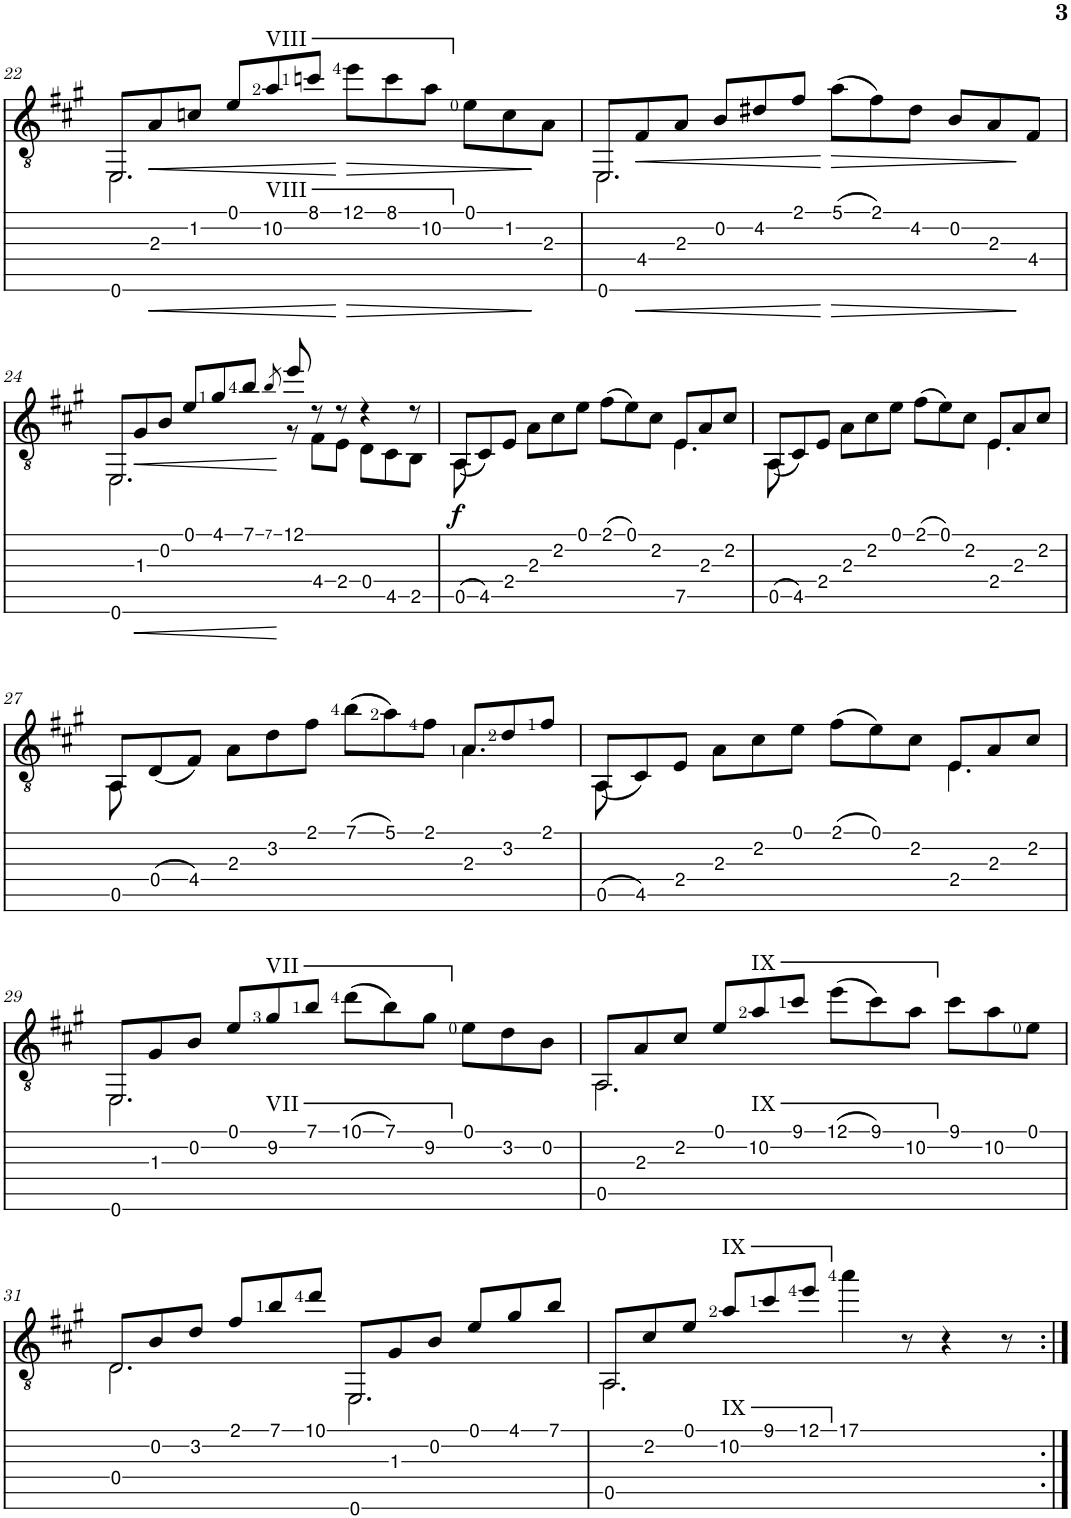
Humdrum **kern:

**kern	**kern	**dynam
*part1	*part1	*part1
*staff2	*staff1	*staff1/2
*I"Classical Guitar	*	*
*I'Guit.	*	*
!!LO:PB:g=z
*	*clefGv2	*
*k[f#c#g#]	*k[f#c#g#]	*
*A:	*A:	*
*M12/8	*M12/8	*
=22	=22	=22
*^	*^	*
8EEL	2.EE	8EE/L	2.EE\	.
!	!	!	!	!LO:HP:b
8A	.	8A/	.	<
8cnJ	.	8cn/J	.	.
8eL	.	8e/L	.	.
!	!	!LO:TX:a:t=VIII	!	!
!LO:TX:a:t=VIII	!	!	!	!
8a	.	8a/	.	.
8ccnJ	.	8ccn/J	.	.
!	!	!	!	!LO:HP:n=1:b
8eeL	2.r	8ee\L	2.ryy	[ >
8cc	.	8cc\	.	.
8aJ	.	8a\J	.	.
8eL	.	8e\L	.	.
8c	.	8c\	.	.
8AJ	.	8A\J	.	]
=23	=23	=23	=23	=23
8EEL	2.EE	8EE/L	2.EE\	.
!	!	!	!	!LO:HP:b
8F#	.	8F#/	.	<
8AJ	.	8A/J	.	.
8BL	.	8B/L	.	.
8d#X	.	8d#X/	.	.
8f#J	.	8f#/J	.	.
!	!	!	!	!LO:HP:n=1:b
8aL	2.r	(8a\L	2.ryy	[ >
8f#	.	8f#\)	.	.
8d#J	.	8d#\J	.	.
8BL	.	8B/L	.	.
8A	.	8A/	.	.
8F#J	.	8F#/J	.	]
!!LO:LB:g=z	!!
=24	=24	=24	=24	=24
8EEL	2.EE	8EE/L	2.EE\	.
!	!	!	!	!LO:HP:b
8G#	.	8G#/	.	<
8BJ	.	8B/J	.	.
8eL	.	8e/L	.	.
8g#	.	8g#/	.	.
8bJ	.	8b/J	.	.
qb	.	8qb/	.	.
8ee	8r	8ee/	8r	[
8r	8F#L	8r	8F#\L	.
8r	8EJ	8r	8E\J	.
4r	8DL	4r	8D\L	.
.	8C#	.	8C#\	.
8r	8BBJ	8r	8BB\J	.
=25	=25	=25	=25	=25
!	!	!	!	!LO:DY:b
8AAL	8AA	(<8AA/L	8AA\	f
8C#	8ryy	8C#/)	8ryy	.
8EJ	2r	8E/J	2ryy	.
8AL	.	8A\L	.	.
8c#	.	8c#\	.	.
8eJ	.	8e\J	.	.
8f#L	4.r	(8f#\L	4.ryy	.
8e	.	8e\)	.	.
8c#J	.	8c#\J	.	.
8EL	4.E	8E/L	4.E\	.
8A	.	8A/	.	.
8c#J	.	8c#/J	.	.
=26	=26	=26	=26	=26
8AAL	8AA	(<8AA/L	8AA\	.
8C#	8ryy	8C#/)	8ryy	.
8EJ	2r	8E/J	2ryy	.
8AL	.	8A\L	.	.
8c#	.	8c#\	.	.
8eJ	.	8e\J	.	.
8f#L	4.r	(8f#\L	4.ryy	.
8e	.	8e\)	.	.
8c#J	.	8c#\J	.	.
8EL	4.E	8E/L	4.E\	.
8A	.	8A/	.	.
8c#J	.	8c#/J	.	.
!!LO:LB:g=z	!!
=27	=27	=27	=27	=27
8AAL	8AA	8AA/L	8AA\	.
8D	8ryy	(8D/	8ryy	.
8F#J	2r	8F#/J)	2ryy	.
8AL	.	8A\L	.	.
8d	.	8d\	.	.
8f#J	.	8f#\J	.	.
8bL	4.r	(8b\L	4.ryy	.
8a	.	8a\)	.	.
8f#J	.	8f#\J	.	.
8AL	4.A	8A/L	4.A\	.
8d	.	8d/	.	.
8f#J	.	8f#/J	.	.
=28	=28	=28	=28	=28
8AAL	8AA	(<8AA/L	8AA\	.
8C#	8ryy	8C#/)	8ryy	.
8EJ	2r	8E/J	2ryy	.
8AL	.	8A\L	.	.
8c#	.	8c#\	.	.
8eJ	.	8e\J	.	.
8f#L	4.r	(8f#\L	4.ryy	.
8e	.	8e\)	.	.
8c#J	.	8c#\J	.	.
8EL	4.E	8E/L	4.E\	.
8A	.	8A/	.	.
8c#J	.	8c#/J	.	.
!!LO:LB:g=z	!!
=29	=29	=29	=29	=29
8EEL	2.EE	8EE/L	2.EE\	.
8G#	.	8G#/	.	.
8BJ	.	8B/J	.	.
8eL	.	8e/L	.	.
!	!	!LO:TX:a:t=VII	!	!
!LO:TX:a:t=VII	!	!	!	!
8g#	.	8g#/	.	.
8bJ	.	8b/J	.	.
8ddL	2.r	(8dd\L	2.ryy	.
8b	.	8b\)	.	.
8g#J	.	8g#\J	.	.
8eL	.	8e\L	.	.
8d	.	8d\	.	.
8BJ	.	8B\J	.	.
=30	=30	=30	=30	=30
8AAL	2.AA	8AA/L	2.AA\	.
8A	.	8A/	.	.
8c#J	.	8c#/J	.	.
8eL	.	8e/L	.	.
!	!	!LO:TX:a:t=IX	!	!
!LO:TX:a:t=IX	!	!	!	!
8a	.	8a/	.	.
8cc#J	.	8cc#/J	.	.
8eeL	2.r	(8ee\L	2.ryy	.
8cc#	.	8cc#\)	.	.
8aJ	.	8a\J	.	.
8cc#L	.	8cc#\L	.	.
8a	.	8a\	.	.
8eJ	.	8e\J	.	.
!!LO:LB:g=z	!!
=31	=31	=31	=31	=31
8DL	2.D	8D/L	2.D\	.
8B	.	8B/	.	.
8dJ	.	8d/J	.	.
8f#L	.	8f#/L	.	.
8b	.	8b/	.	.
8ddJ	.	8dd/J	.	.
8EEL	2.EE	8EE/L	2.EE\	.
8G#	.	8G#/	.	.
8BJ	.	8B/J	.	.
8eL	.	8e/L	.	.
8g#	.	8g#/	.	.
8bJ	.	8b/J	.	.
=32	=32	=32	=32	=32
8AAL	2.AA	8AA/L	2.AA\	.
8c#	.	8c#/	.	.
8eJ	.	8e/J	.	.
!	!	!LO:TX:a:t=IX	!	!
!LO:TX:a:t=IX	!	!	!	!
8aL	.	8a/L	.	.
8cc#	.	8cc#/	.	.
8eeJ	.	8ee/J	.	.
4aa	2.r	4aa\	2.ryy	.
8r	.	8r	.	.
4r	.	4r	.	.
8r	.	8r	.	.
*v	*v	*	*	*
*	*v	*v	*
=:|!	=:|!	=:|!
*-	*-	*-
